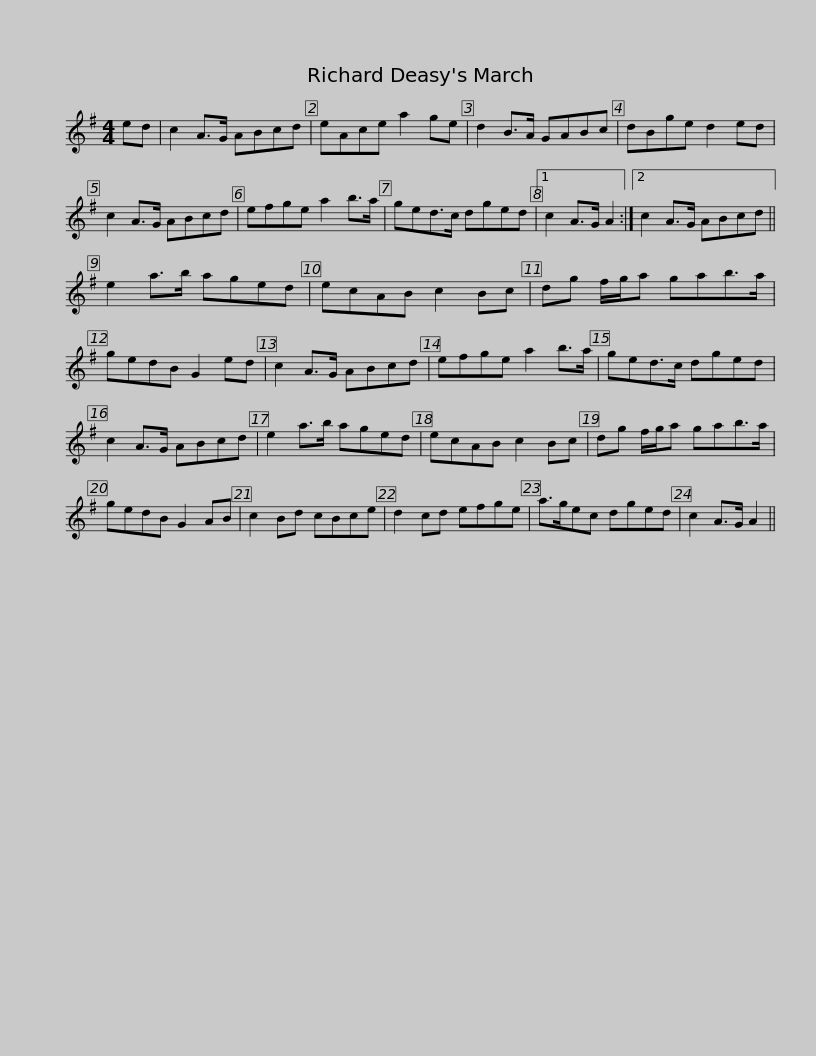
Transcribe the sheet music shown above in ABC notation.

X:1
L:1/8
M:4/4
I:linebreak $
K:G
V:1 treble
V:1
 ed | c2 A>G ABcd | eAce a2 ge | d2 B>A GABc | dBge d2 ed | %5
 c2 A>G ABcd |$ efge a2 b>a | ged>c dged |1 c2 A>G A2 :|2 c2 A>G ABcd || %10
 e2 a>b aged | ecAB c2 Bc |$ dg f/g/a gab>a | gedB G2 ed | c2 A>G ABcd | %15
 efge a2 b>a | ged>c dged |$ c2 A>G ABcd | e2 a>b aged | ecAB c2 Bc | %20
 dg f/g/a gab>a | gedB G2 AB |$ c2 Bd cBce | d2 cd efge | a>gec dged | %25
 c2 A>G A2 || %26
